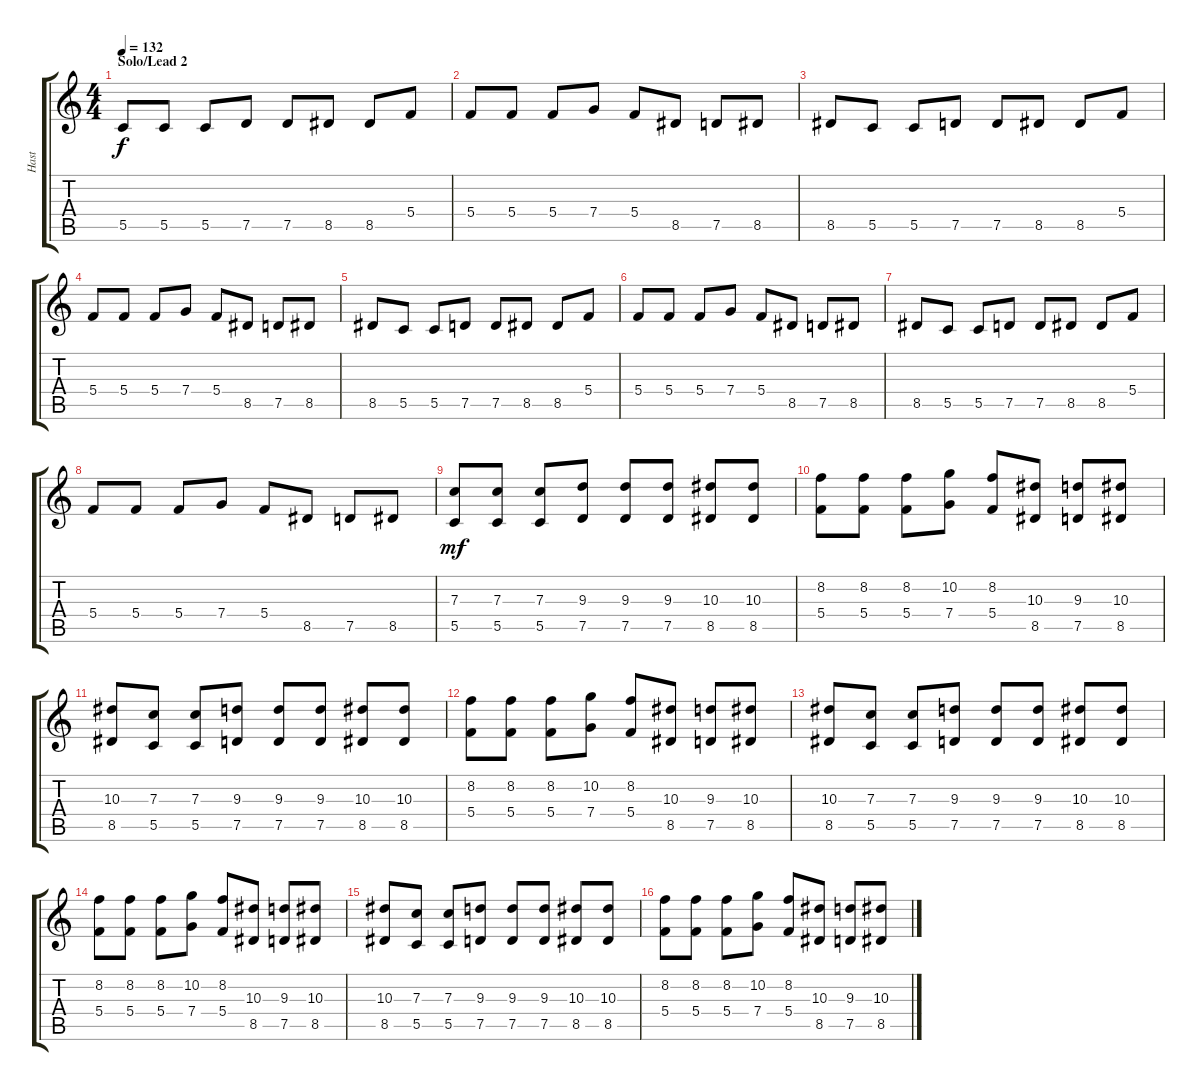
\track ("Hast" "Hast") {instrument distortionguitar}
\staff {score tabs}
\tuning (D4 A3 F3 C3 G2 D2) {hide}
\ts (4 4)
\section ("" "Solo/Lead 2")
\tempo 132
\clef g2
\ks c
5.5.8{dy f} 5.5.8 5.5.8 7.5.8 7.5.8 8.5.8 8.5.8 5.4.8 |
5.4.8 5.4.8 5.4.8 7.4.8 5.4.8 8.5.8 7.5.8 8.5.8 |
8.5.8 5.5.8 5.5.8 7.5.8 7.5.8 8.5.8 8.5.8 5.4.8 |
5.4.8 5.4.8 5.4.8 7.4.8 5.4.8 8.5.8 7.5.8 8.5.8 |
8.5.8 5.5.8 5.5.8 7.5.8 7.5.8 8.5.8 8.5.8 5.4.8 |
5.4.8 5.4.8 5.4.8 7.4.8 5.4.8 8.5.8 7.5.8 8.5.8 |
8.5.8 5.5.8 5.5.8 7.5.8 7.5.8 8.5.8 8.5.8 5.4.8 |
5.4.8 5.4.8 5.4.8 7.4.8 5.4.8 8.5.8 7.5.8 8.5.8 |
(7.3 5.5).8{dy mf} (7.3 5.5).8 (7.3 5.5).8 (9.3 7.5).8 (9.3 7.5).8 (9.3 7.5).8 (10.3 8.5).8 (10.3 8.5).8 |
(8.2 5.4).8 (8.2 5.4).8 (8.2 5.4).8 (10.2 7.4).8 (8.2 5.4).8 (10.3 8.5).8 (9.3 7.5).8 (10.3 8.5).8 |
(10.3 8.5).8 (7.3 5.5).8 (7.3 5.5).8 (9.3 7.5).8 (9.3 7.5).8 (9.3 7.5).8 (10.3 8.5).8 (10.3 8.5).8 |
(8.2 5.4).8 (8.2 5.4).8 (8.2 5.4).8 (10.2 7.4).8 (8.2 5.4).8 (10.3 8.5).8 (9.3 7.5).8 (10.3 8.5).8 |
(10.3 8.5).8 (7.3 5.5).8 (7.3 5.5).8 (9.3 7.5).8 (9.3 7.5).8 (9.3 7.5).8 (10.3 8.5).8 (10.3 8.5).8 |
(8.2 5.4).8 (8.2 5.4).8 (8.2 5.4).8 (10.2 7.4).8 (8.2 5.4).8 (10.3 8.5).8 (9.3 7.5).8 (10.3 8.5).8 |
(10.3 8.5).8 (7.3 5.5).8 (7.3 5.5).8 (9.3 7.5).8 (9.3 7.5).8 (9.3 7.5).8 (10.3 8.5).8 (10.3 8.5).8 |
(8.2 5.4).8 (8.2 5.4).8 (8.2 5.4).8 (10.2 7.4).8 (8.2 5.4).8 (10.3 8.5).8 (9.3 7.5).8 (10.3 8.5).8
